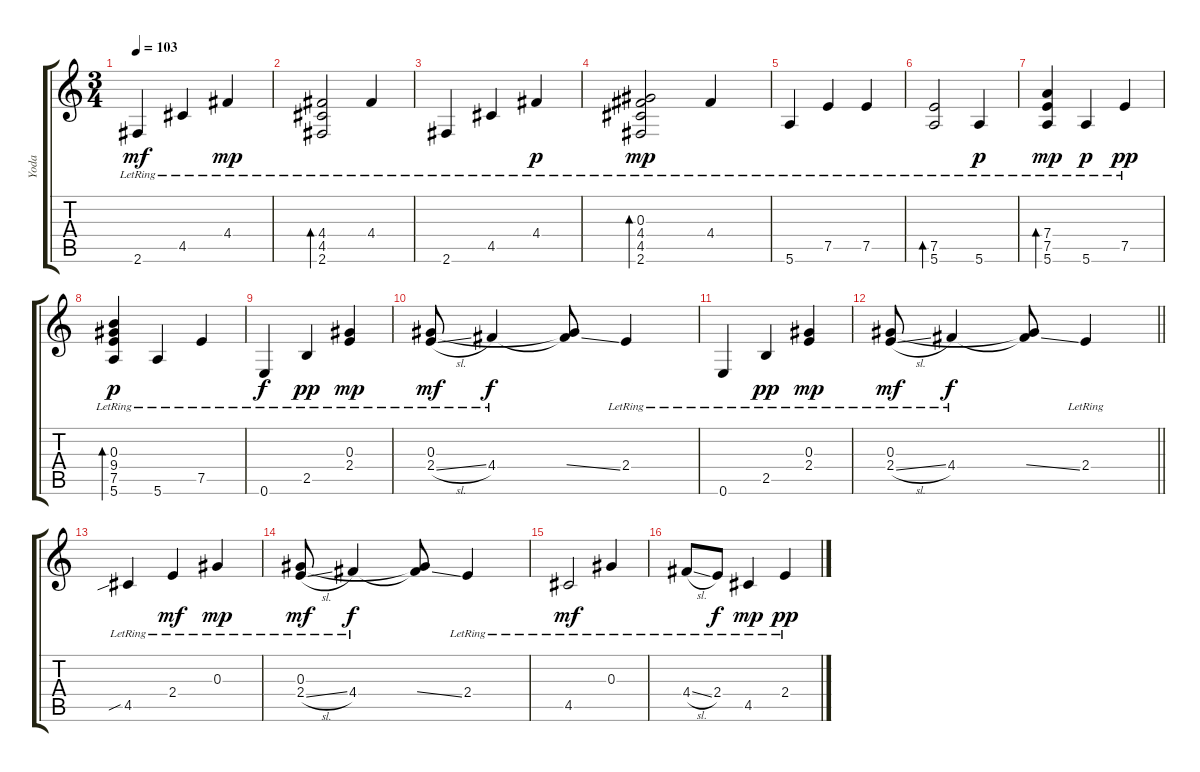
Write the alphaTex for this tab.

\track ("Yoda" "Yoda") {instrument electricguitarjazz}
\staff {score tabs}
\tuning (E4 B3 Ab3 D3 A2 E2) {hide}
\ts (3 4)
\tempo 103
\clef g2
\ks c
2.6{lr}.4{dy mf} 4.5{lr}.4 4.4{lr}.4{dy mp} |
(4.4{lr} 4.5{lr} 2.6{lr}).2{bd 240} 4.4{lr}.4 |
2.6{lr}.4 4.5{lr}.4 4.4{lr}.4{dy p} |
(0.3{lr} 4.4{lr} 4.5{lr} 2.6{lr}).2{bd 240 dy mp} 4.4{lr}.4 |
5.6{lr}.4 7.5{lr}.4 7.5{lr}.4 |
(7.5{lr} 5.6).2{bd 240} 5.6{lr}.4{dy p} |
(7.4 7.5{lr} 5.6).4{bd 240 dy mp} 5.6{lr}.4{dy p} 7.5{lr}.4{dy pp} |
(0.3{lr} 9.4{lr} 7.5{lr} 5.6{lr}).4{bd 240 dy p} 5.6{lr}.4 7.5{lr}.4 |
0.6{lr}.4{dy f} 2.5{lr}.4{dy pp} (0.3 2.4{lr}).4{dy mp} |
(0.3{lr} 2.4{sl lr}).8{dy mf} 4.4{lr}.4{dy f} (0.3{t} 4.4{ss t}).8 2.4{lr}.4 |
0.6{lr}.4 2.5{lr}.4{dy pp} (0.3 2.4{lr}).4{dy mp} |
\barLineRight lightlight
(0.3{lr} 2.4{sl lr}).8{dy mf} 4.4{lr}.4{dy f} (0.3{t} 4.4{ss t}).8 2.4{lr}.4 |
\section ("" "")
4.5{sib lr}.4 2.4{lr}.4{dy mf} 0.3{lr}.4{dy mp} |
(0.3{lr} 2.4{sl lr}).8{dy mf} 4.4{lr}.4{dy f} (0.3{t} 4.4{ss t}).8 2.4{lr}.4 |
4.5{lr}.2{dy mf} 0.3{lr}.4 |
4.4{sl lr}.8 2.4{lr}.8{dy f} 4.5{lr}.4{dy mp} 2.4{lr}.4{dy pp}
